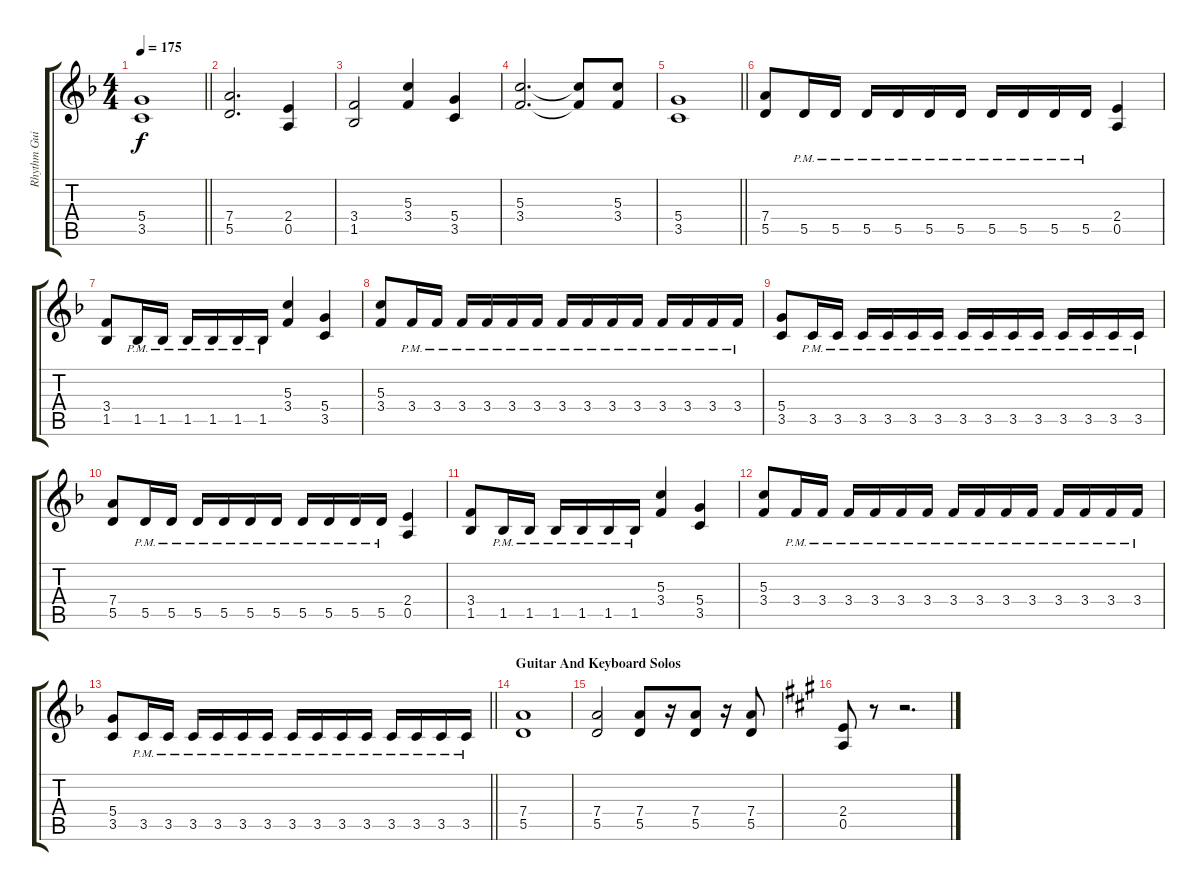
\track ("Rhythm Guitar 1: Juha-Pekka Alanen" "Rhythm Gui") {instrument distortionguitar}
\staff {score tabs}
\tuning (E4 B3 G3 D3 A2 E2) {hide}
\ts (4 4)
\tempo 175
\clef g2
\barLineRight lightlight
\ks dminor
(5.4 3.5).1{dy f} |
(7.4 5.5).2{d} (2.4 0.5).4 |
(3.4 1.5).2 (5.3 3.4).4 (5.4 3.5).4 |
(5.3 3.4).2{d} (5.3{t} 3.4{t}).8 (5.3 3.4).8 |
\barLineRight lightlight
(5.4 3.5).1 |
(7.4 5.5).8 5.5{pm}.16 5.5{pm}.16 5.5{pm}.16 5.5{pm}.16 5.5{pm}.16 5.5{pm}.16 5.5{pm}.16 5.5{pm}.16 5.5{pm}.16 5.5{pm}.16 (2.4 0.5).4 |
(3.4 1.5).8 1.5{pm}.16 1.5{pm}.16 1.5{pm}.16 1.5{pm}.16 1.5{pm}.16 1.5{pm}.16 (5.3 3.4).4 (5.4 3.5).4 |
(5.3 3.4).8 3.4{pm}.16 3.4{pm}.16 3.4{pm}.16 3.4{pm}.16 3.4{pm}.16 3.4{pm}.16 3.4{pm}.16 3.4{pm}.16 3.4{pm}.16 3.4{pm}.16 3.4{pm}.16 3.4{pm}.16 3.4{pm}.16 3.4{pm}.16 |
(5.4 3.5).8 3.5{pm}.16 3.5{pm}.16 3.5{pm}.16 3.5{pm}.16 3.5{pm}.16 3.5{pm}.16 3.5{pm}.16 3.5{pm}.16 3.5{pm}.16 3.5{pm}.16 3.5{pm}.16 3.5{pm}.16 3.5{pm}.16 3.5{pm}.16 |
(7.4 5.5).8 5.5{pm}.16 5.5{pm}.16 5.5{pm}.16 5.5{pm}.16 5.5{pm}.16 5.5{pm}.16 5.5{pm}.16 5.5{pm}.16 5.5{pm}.16 5.5{pm}.16 (2.4 0.5).4 |
(3.4 1.5).8 1.5{pm}.16 1.5{pm}.16 1.5{pm}.16 1.5{pm}.16 1.5{pm}.16 1.5{pm}.16 (5.3 3.4).4 (5.4 3.5).4 |
(5.3 3.4).8 3.4{pm}.16 3.4{pm}.16 3.4{pm}.16 3.4{pm}.16 3.4{pm}.16 3.4{pm}.16 3.4{pm}.16 3.4{pm}.16 3.4{pm}.16 3.4{pm}.16 3.4{pm}.16 3.4{pm}.16 3.4{pm}.16 3.4{pm}.16 |
\barLineRight lightlight
(5.4 3.5).8 3.5{pm}.16 3.5{pm}.16 3.5{pm}.16 3.5{pm}.16 3.5{pm}.16 3.5{pm}.16 3.5{pm}.16 3.5{pm}.16 3.5{pm}.16 3.5{pm}.16 3.5{pm}.16 3.5{pm}.16 3.5{pm}.16 3.5{pm}.16 |
\section ("" "Guitar And Keyboard Solos")
(7.4 5.5).1 |
(7.4 5.5).2 (7.4 5.5).8 r.16 (7.4 5.5).8 r.16 (7.4 5.5).8 |
\ks a
(2.4 0.5).8 r.8 r.2{d}
